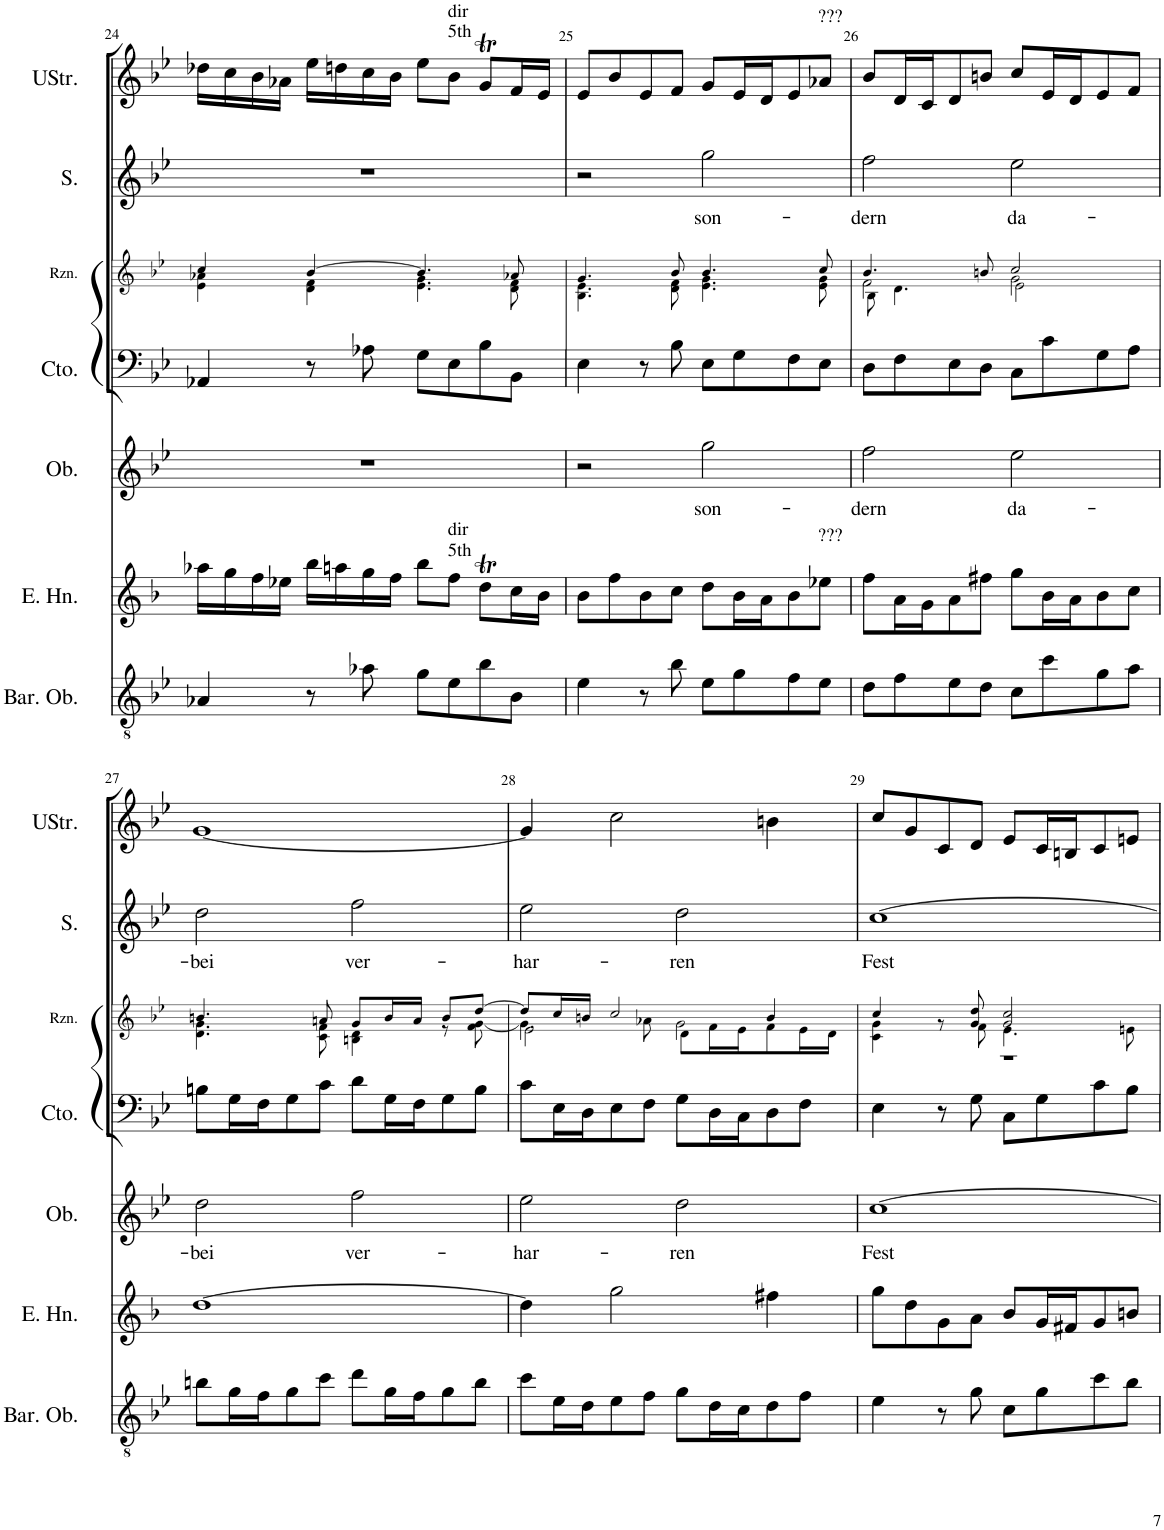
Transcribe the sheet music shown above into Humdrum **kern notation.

**kern	**kern	**kern	**text	**kern	**kern	**kern	**text	**kern
*part7	*part6	*part5	*part5	*part4	*part3	*part2	*part2	*part1
*staff7	*staff6	*staff5	*staff5	*staff4	*staff3	*staff2	*staff2	*staff1
*I"Baritone Oboe	*I"English Horn	*I"Oboe	*	*I"Continuo	*I"Realization	*I"Soprano	*	*I"Strings
*I'Bar. Ob.	*I'E. Hn.	*I'Ob.	*	*I'Cto.	*I'Rzn.	*I'S.	*	*
!!LO:PB:g=z
*clefGv2	*clefG2	*clefG2	*	*clefF4	*clefG2	*clefG2	*	*clefG2
*	*Trd4c7	*	*	*	*	*	*	*
*k[b-e-]	*k[b-]	*k[b-e-]	*	*k[b-e-]	*k[b-e-]	*k[b-e-]	*	*k[b-e-]
*M4/4	*M4/4	*M4/4	*	*M4/4	*M4/4	*M4/4	*	*M4/4
*met(c)	*met(c)	*met(c)	*	*met(c)	*met(c)	*met(c)	*	*met(c)
=24	=24	=24	=24	=24	=24	=24	=24	=24
*	*	*	*	*	*^	*	*	*
4A-X/	16aa-X\LL	1r	.	4AA-X/	4cc/	4e-\ 4a-X\	1r	.	16dd-X\LL
.	16gg\	.	.	.	.	.	.	.	16cc\
.	16ff\	.	.	.	.	.	.	.	16b-\
.	16ee-X\JJ	.	.	.	.	.	.	.	16a-X\JJ
8r	16bb-\LL	.	.	8r	[4b-/	4d\ 4f\	.	.	16ee-\LL
.	16aan\	.	.	.	.	.	.	.	16ddn\
8a-X\	16gg\	.	.	8A-X\	.	.	.	.	16cc\
.	16ff\JJ	.	.	.	.	.	.	.	16b-\JJ
8g\L	8bb-\L	.	.	8G\L	4.b-/]	4.e-\ 4.g\	.	.	8ee-\L
!	!	!	!	!	!	!	!	!	!LO:TX:a:t=dir
!	!	!	!	!	!	!	!	!	!LO:TX:a:t=5th
!	!LO:TX:a:t=dir	!	!	!	!	!	!	!	!
!	!LO:TX:a:t=5th	!	!	!	!	!	!	!	!
8e-\	8ff\J	.	.	8E-\	.	.	.	.	8b-\J
8b-\	8ddT\L	.	.	8B-\	.	.	.	.	8gT/L
8B-\J	16cc\L	.	.	8BB-\J	8a-X/	8d\ 8f\	.	.	16f/L
.	16b-\JJ	.	.	.	.	.	.	.	16e-/JJ
=25	=25	=25	=25	=25	=25	=25	=25	=25	=25
4e-\	8b-\L	2r	.	4E-\	4.g/	4.B-\ 4.e-\	2r	.	8e-/L
.	8ff\	.	.	.	.	.	.	.	8b-/
8r	8b-\	.	.	8r	.	.	.	.	8e-/
8b-\	8cc\J	.	.	8B-\	8b-/	8d\ 8f\	.	.	8f/J
!	!	!	!LO:LY:b	!	!	!	!	!LO:LY:b	!
8e-\L	8dd\L	2gg\	son-	8E-\L	4.b-/	4.e-\ 4.g\	2gg\	son-	8g/L
8g\	16b-\L	.	.	8G\	.	.	.	.	16e-/L
.	16a\J	.	.	.	.	.	.	.	16d/J
8f\	8b-\	.	.	8F\	.	.	.	.	8e-/
!	!	!	!	!	!	!	!	!	!LO:TX:a:t=???
!	!LO:TX:a:t=???	!	!	!	!	!	!	!	!
8e-\J	8ee-X\J	.	.	8E-\J	8cc/	8e-\ 8g\	.	.	8a-X/J
=26	=26	=26	=26	=26	=26	=26	=26	=26	=26
!	!	!	!LO:LY:b	!	!	!	!	!LO:LY:b	!
*	*	*	*	*	*	*^	*	*	*
8d\L	8ff\L	2ff\	-dern	8D\L	4.b-/	2f\	8B-\	2ff\	-dern	8b-/L
8f\	16a\L	.	.	8F\	.	.	4.d\	.	.	16d/L
.	16g\J	.	.	.	.	.	.	.	.	16c/J
8e-\	8a\	.	.	8E-\	.	.	.	.	.	8d/
8d\J	8ff#X\J	.	.	8D\J	8bn/	.	.	.	.	8bn/J
!	!	!	!LO:LY:b	!	!	!	!	!	!LO:LY:b	!
8c\L	8gg\L	2ee-\	da-	8C\L	2cc/	2g\	2e-\	2ee-\	da-	8cc/L
8cc\	16b-\L	.	.	8c\	.	.	.	.	.	16e-/L
.	16a\J	.	.	.	.	.	.	.	.	16d/J
8g\	8b-\	.	.	8G\	.	.	.	.	.	8e-/
8a\J	8cc\J	.	.	8A\J	.	.	.	.	.	8f/J
*	*	*	*	*	*v	*v	*v	*	*	*
!!LO:LB:g=z
=27	=27	=27	=27	=27	=27	=27	=27	=27
!	!	!	!LO:LY:b	!	!	!	!LO:LY:b	!
*	*	*	*	*	*^	*	*	*
8bn\L	[1dd	2dd\	-bei	8Bn\L	4.bn/	4.d\ 4.g\	2dd\	-bei	[1g
16g\L	.	.	.	16G\L	.	.	.	.	.
16f\J	.	.	.	16F\J	.	.	.	.	.
8g\	.	.	.	8G\	.	.	.	.	.
8cc\J	.	.	.	8c\J	8an/	8c\ 8f\	.	.	.
!	!	!	!LO:LY:b	!	!	!	!	!LO:LY:b	!
8dd\L	.	2ff\	ver-	8d\L	8g/L	4Bn\ 4d\	2ff\	ver-	.
16g\L	.	.	.	16G\L	16b/L	.	.	.	.
16f\J	.	.	.	16F\J	16a/JJ	.	.	.	.
8g\	.	.	.	8G\	8b/L	8r	.	.	.
8b\J	.	.	.	8B\J	[8dd/J	8f\ [8g\	.	.	.
=28	=28	=28	=28	=28	=28	=28	=28	=28	=28
!	!	!	!LO:LY:b	!	!	!	!	!LO:LY:b	!
*	*	*	*	*	*	*^	*	*	*
8cc\L	4dd\]	2ee-\	-har-	8c\L	8dd/L]	4.g\]	2e-\	2ee-\	-har-	4g/]
16e-\L	.	.	.	16E-\L	16cc/L	.	.	.	.	.
16d\J	.	.	.	16D\J	16bn/JJ	.	.	.	.	.
8e-\	2gg\	.	.	8E-\	2cc/	.	.	.	.	2cc\
8f\J	.	.	.	8F\J	.	8a-X\	.	.	.	.
!	!	!	!LO:LY:b	!	!	!	!	!	!LO:LY:b	!
8g\L	.	2dd\	-ren	8G\L	.	2g\	8d\L	2dd\	-ren	.
16d\L	.	.	.	16D\L	.	.	16f\L	.	.	.
16c\J	.	.	.	16C\J	.	.	16e-\J	.	.	.
8d\	4ff#X\	.	.	8D\	4b/	.	8f\	.	.	4bn\
8f\J	.	.	.	8F\J	.	.	16e-\L	.	.	.
.	.	.	.	.	.	.	16d\JJ	.	.	.
=29	=29	=29	=29	=29	=29	=29	=29	=29	=29	=29
!	!	!	!LO:LY:b	!	!	!	!	!	!LO:LY:b	!
4e-\	8gg\L	[1cc	Fest	4E-\	4cc/	4c\ 4g\	1r	[1cc	Fest	8cc/L
.	8dd\	.	.	.	.	.	.	.	.	8g/
8r	8g\	.	.	8r	8ryy	8r	.	.	.	8c/
8g\	8a\J	.	.	8G\	8g/ 8dd/	8f\	.	.	.	8d/J
8c\L	8b-/L	.	.	8C\L	2g/ 2cc/	4.e-\	.	.	.	8e-/L
8g\	16g/L	.	.	8G\	.	.	.	.	.	16c/L
.	16f#X/J	.	.	.	.	.	.	.	.	16Bn/J
8cc\	8g/	.	.	8c\	.	.	.	.	.	8c/
8b-\J	8bn/J	.	.	8B-\J	.	8en\	.	.	.	8en/J
*	*	*	*	*	*v	*v	*v	*	*	*
=	=	=	=	=	=	=	=	=
*-	*-	*-	*-	*-	*-	*-	*-	*-
